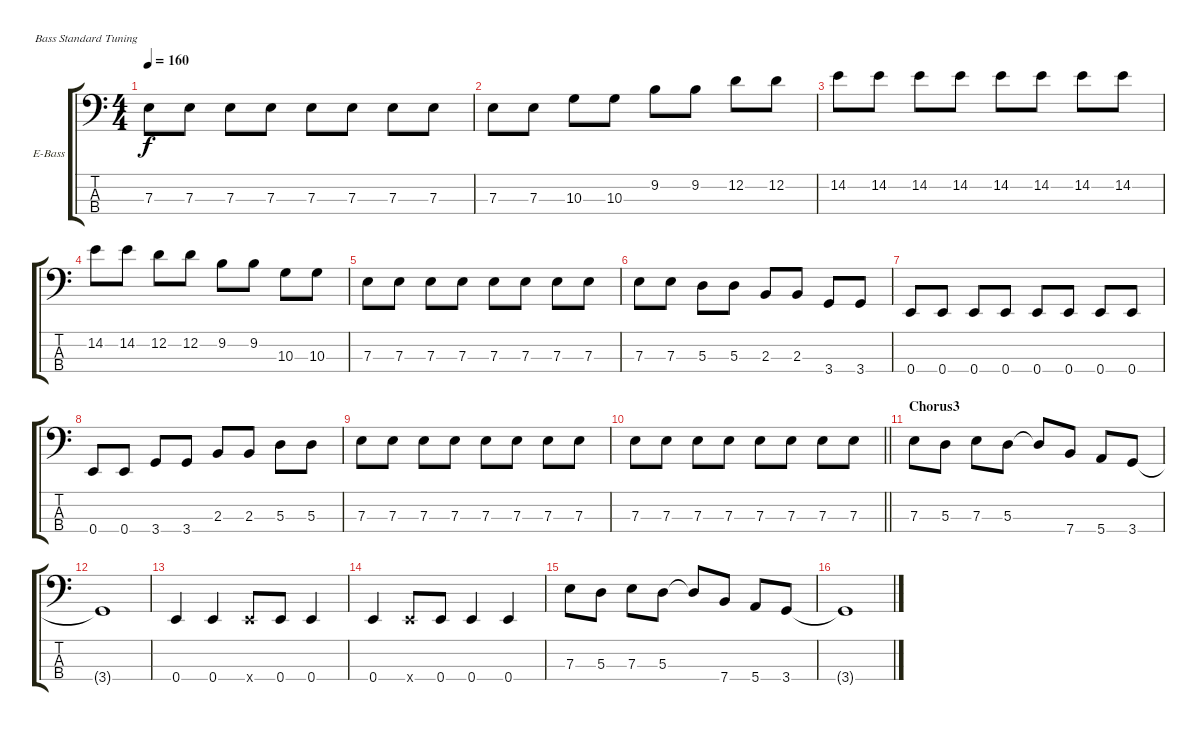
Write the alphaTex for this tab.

\bracketExtendMode groupsimilarinstruments
\firstSystemTrackNameOrientation horizontal
\otherSystemsTrackNameOrientation horizontal
\track ("Dan Maines" "E-Bass") {instrument electricbassfinger}
\staff {score tabs}
\tuning (G2 D2 A1 E1)
\ts (4 4)
\tempo 160
\clef f4
\ks c
7.3.8{dy f} 7.3.8 7.3.8 7.3.8 7.3.8 7.3.8 7.3.8 7.3.8 |
7.3.8 7.3.8 10.3.8 10.3.8 9.2.8 9.2.8 12.2.8 12.2.8 |
14.2.8 14.2.8 14.2.8 14.2.8 14.2.8 14.2.8 14.2.8 14.2.8 |
14.2.8 14.2.8 12.2.8 12.2.8 9.2.8 9.2.8 10.3.8 10.3.8 |
7.3.8 7.3.8 7.3.8 7.3.8 7.3.8 7.3.8 7.3.8 7.3.8 |
7.3.8 7.3.8 5.3.8 5.3.8 2.3.8 2.3.8 3.4.8 3.4.8 |
0.4.8 0.4.8 0.4.8 0.4.8 0.4.8 0.4.8 0.4.8 0.4.8 |
0.4.8 0.4.8 3.4.8 3.4.8 2.3.8 2.3.8 5.3.8 5.3.8 |
7.3.8 7.3.8 7.3.8 7.3.8 7.3.8 7.3.8 7.3.8 7.3.8 |
\barLineRight lightlight
7.3.8 7.3.8 7.3.8 7.3.8 7.3.8 7.3.8 7.3.8 7.3.8 |
\section ("" "Chorus3")
7.3.8 5.3.8 7.3.8 5.3.8 5.3{t}.8 7.4.8 5.4.8 3.4.8 |
3.4{t}.1 |
0.4.4 0.4.4 0.4{x}.8 0.4.8 0.4.4 |
0.4.4 0.4{x}.8 0.4.8 0.4.4 0.4.4 |
7.3.8 5.3.8 7.3.8 5.3.8 5.3{t}.8 7.4.8 5.4.8 3.4.8 |
3.4{t}.1
